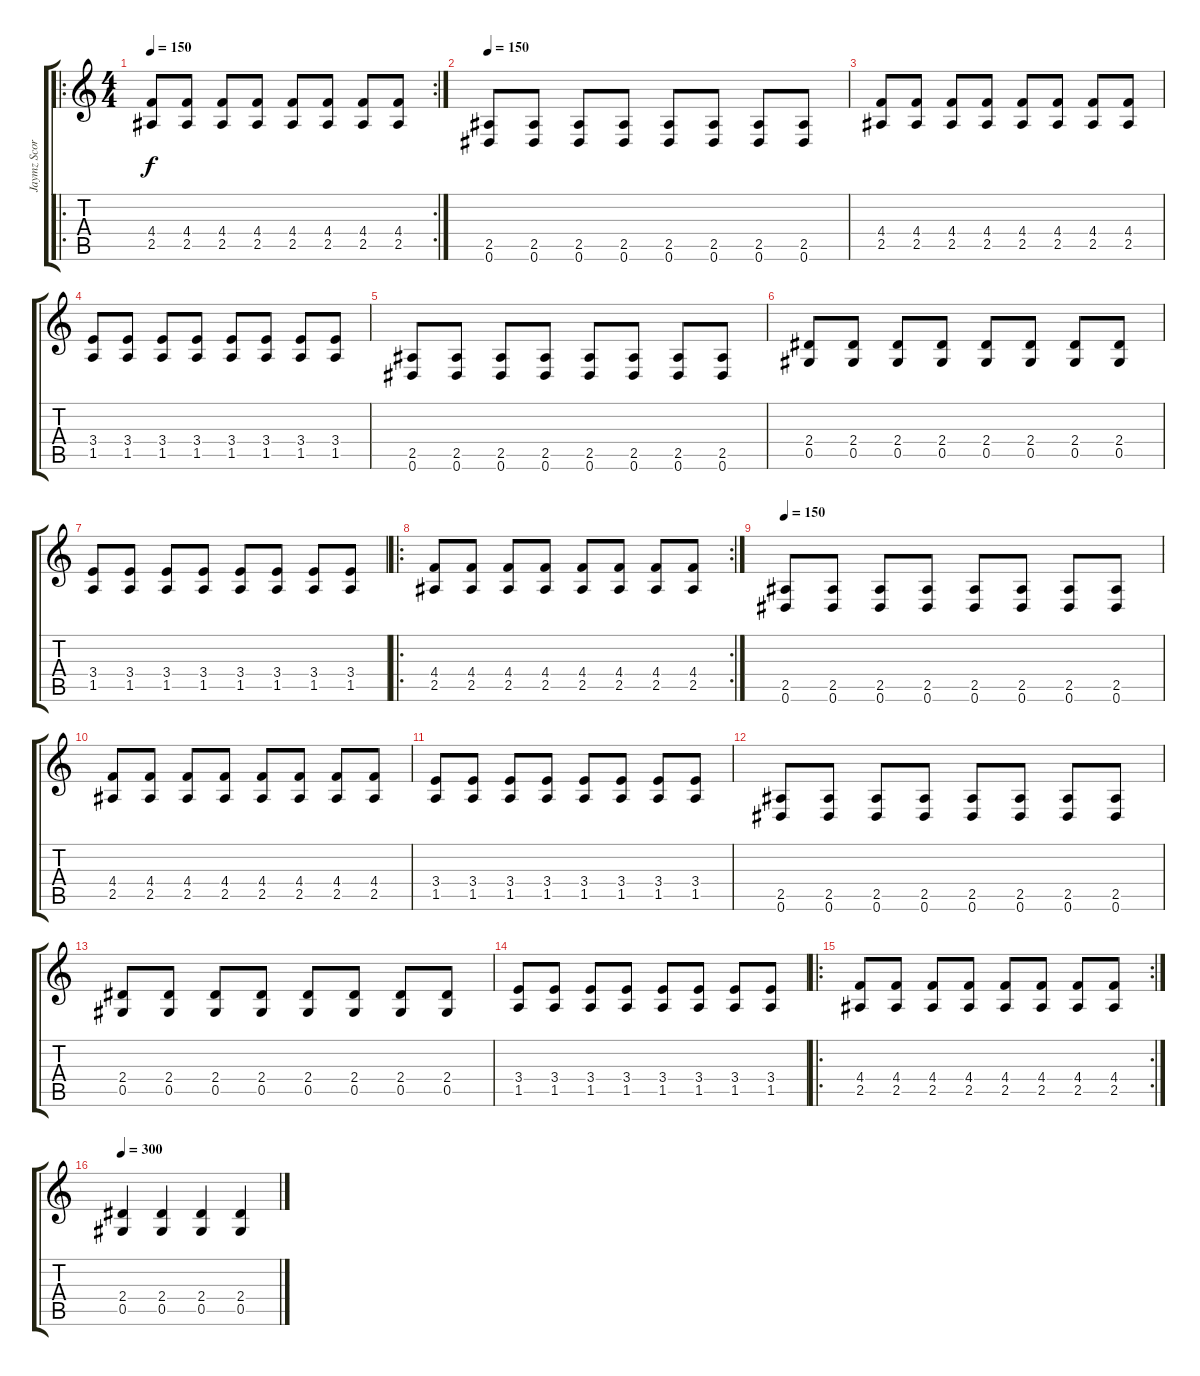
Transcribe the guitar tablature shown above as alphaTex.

\track ("Jaymz Scorpion" "Jaymz Scor") {instrument overdrivenguitar}
\staff {score tabs}
\tuning (Eb4 Bb3 Gb3 Db3 Ab2 Eb2) {hide}
\ro
\rc 2
\ts (4 4)
\tempo 150
\clef g2
\ks c
(4.4 2.5).8{dy f} (4.4 2.5).8 (4.4 2.5).8 (4.4 2.5).8 (4.4 2.5).8 (4.4 2.5).8 (4.4 2.5).8 (4.4 2.5).8 |
\tempo 150
(2.5 0.6).8 (2.5 0.6).8 (2.5 0.6).8 (2.5 0.6).8 (2.5 0.6).8 (2.5 0.6).8 (2.5 0.6).8 (2.5 0.6).8 |
(4.4 2.5).8 (4.4 2.5).8 (4.4 2.5).8 (4.4 2.5).8 (4.4 2.5).8 (4.4 2.5).8 (4.4 2.5).8 (4.4 2.5).8 |
(3.4 1.5).8 (3.4 1.5).8 (3.4 1.5).8 (3.4 1.5).8 (3.4 1.5).8 (3.4 1.5).8 (3.4 1.5).8 (3.4 1.5).8 |
(2.5 0.6).8 (2.5 0.6).8 (2.5 0.6).8 (2.5 0.6).8 (2.5 0.6).8 (2.5 0.6).8 (2.5 0.6).8 (2.5 0.6).8 |
(2.4 0.5).8 (2.4 0.5).8 (2.4 0.5).8 (2.4 0.5).8 (2.4 0.5).8 (2.4 0.5).8 (2.4 0.5).8 (2.4 0.5).8 |
(3.4 1.5).8 (3.4 1.5).8 (3.4 1.5).8 (3.4 1.5).8 (3.4 1.5).8 (3.4 1.5).8 (3.4 1.5).8 (3.4 1.5).8 |
\ro
\rc 2
(4.4 2.5).8 (4.4 2.5).8 (4.4 2.5).8 (4.4 2.5).8 (4.4 2.5).8 (4.4 2.5).8 (4.4 2.5).8 (4.4 2.5).8 |
\tempo 150
(2.5 0.6).8 (2.5 0.6).8 (2.5 0.6).8 (2.5 0.6).8 (2.5 0.6).8 (2.5 0.6).8 (2.5 0.6).8 (2.5 0.6).8 |
(4.4 2.5).8 (4.4 2.5).8 (4.4 2.5).8 (4.4 2.5).8 (4.4 2.5).8 (4.4 2.5).8 (4.4 2.5).8 (4.4 2.5).8 |
(3.4 1.5).8 (3.4 1.5).8 (3.4 1.5).8 (3.4 1.5).8 (3.4 1.5).8 (3.4 1.5).8 (3.4 1.5).8 (3.4 1.5).8 |
(2.5 0.6).8 (2.5 0.6).8 (2.5 0.6).8 (2.5 0.6).8 (2.5 0.6).8 (2.5 0.6).8 (2.5 0.6).8 (2.5 0.6).8 |
(2.4 0.5).8 (2.4 0.5).8 (2.4 0.5).8 (2.4 0.5).8 (2.4 0.5).8 (2.4 0.5).8 (2.4 0.5).8 (2.4 0.5).8 |
(3.4 1.5).8 (3.4 1.5).8 (3.4 1.5).8 (3.4 1.5).8 (3.4 1.5).8 (3.4 1.5).8 (3.4 1.5).8 (3.4 1.5).8 |
\ro
\rc 2
(4.4 2.5).8 (4.4 2.5).8 (4.4 2.5).8 (4.4 2.5).8 (4.4 2.5).8 (4.4 2.5).8 (4.4 2.5).8 (4.4 2.5).8 |
\tempo 300
(2.4 0.5).4 (2.4 0.5).4 (2.4 0.5).4 (2.4 0.5).4
